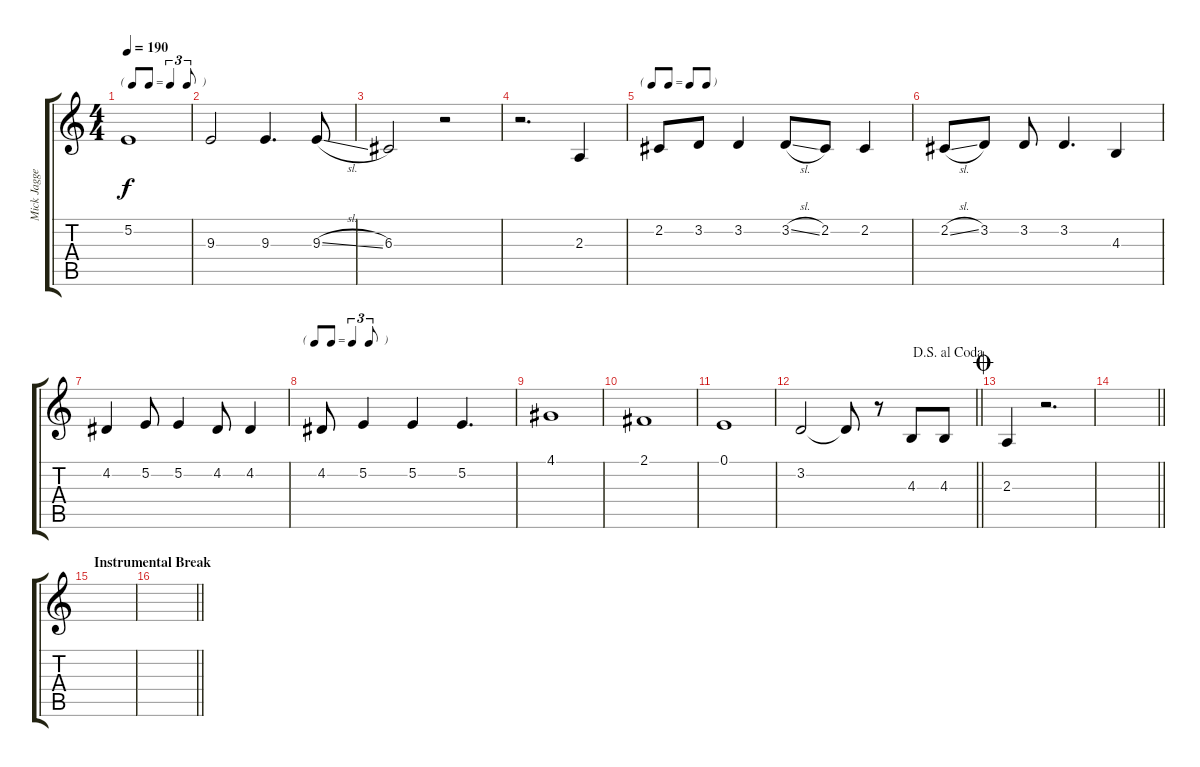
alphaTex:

\track ("Mick Jagger" "Mick Jagge") {instrument trombone}
\staff {score tabs}
\tuning (E4 B3 G3 D3 A2 E2) {hide}
\ts (4 4)
\tf triplet8th
\tempo 190
\clef g2
\ks c
5.2.1{dy f} |
9.3.2 9.3.4{d} 9.3{sl}.8 |
6.3.2 r.2 |
r.2{d} 2.3.4 |
\tf none
2.2.8 3.2.8 3.2.4 3.2{sl}.8 2.2.8 2.2.4 |
2.2{sl}.8 3.2.8 3.2.8 3.2.4{d} 4.3.4 |
4.2.4 5.2.8 5.2.4 4.2.8 4.2.4 |
\tf triplet8th
4.2.8 5.2.4 5.2.4 5.2.4{d} |
4.1.1 |
2.1.1 |
0.1.1 |
\jump dalsegnoalcoda
\barLineRight lightlight
3.2.2 3.2{t}.8 r.8 4.3.8 4.3.8 |
\jump coda
2.3.4 r.2{d} |
\barLineRight lightlight
|
\section ("" "Instrumental Break")
|
\barLineRight lightlight
